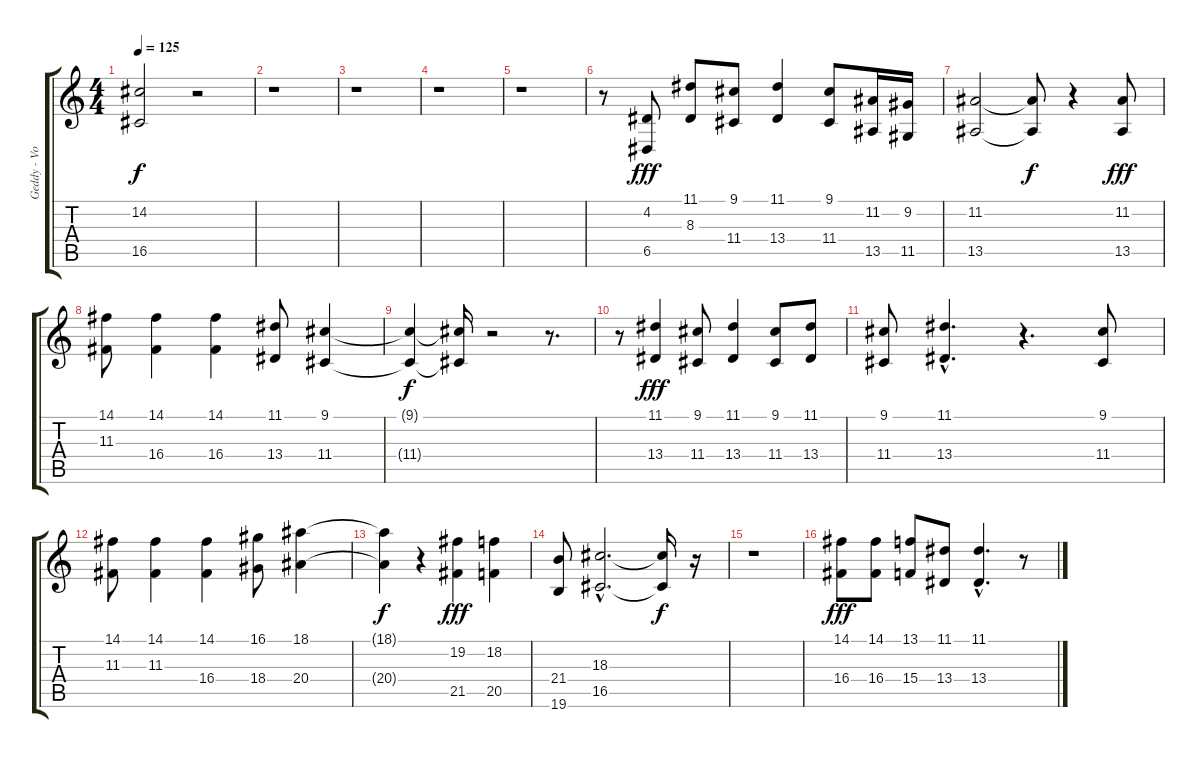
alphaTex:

\track ("Geddy - Voz" "Geddy - Vo") {instrument accordion}
\staff {score tabs}
\tuning (E4 B3 G3 D3 A2 E2) {hide}
\ts (4 4)
\tempo 125
\clef g2
\ks c
(14.2{t} 16.5{t}).2{dy f} r.2 |
r.1 |
r.1 |
r.1 |
r.1 |
r.8 (4.2 6.5).8{dy fff} (11.1 8.3).8 (9.1 11.4).8 (11.1 13.4).4 (9.1 11.4).8 (11.2 13.5).16 (9.2 11.5).16 |
(11.2 13.5).2 (11.2{t} 13.5{t}).8{dy f} r.4 (11.2 13.5).8{dy fff} |
(14.1 11.3).8 (14.1 16.4).4 (14.1 16.4).4 (11.1 13.4).8 (9.1 11.4).4 |
(9.1{t} 11.4{t}).4{dy f} (9.1{t} 11.4{t}).16 r.2 r.8{d} |
r.8 (11.1 13.4).4{dy fff} (9.1 11.4).8 (11.1 13.4).4 (9.1 11.4).8 (11.1 13.4).8 |
(9.1 11.4).8 (11.1{hac} 13.4{hac}).4{d} r.4{d} (9.1 11.4).8 |
(14.1 11.3).8 (14.1 11.3).4 (14.1 16.4).4 (16.1 18.4).8 (18.1 20.4).4 |
(18.1{t} 20.4{t}).4{dy f} r.4 (19.2 21.5).4{dy fff} (18.2 20.5).4 |
(21.4 19.6).8 (18.3{hac} 16.5{hac}).2{d} (18.3{t} 16.5{t}).16{dy f} r.16 |
r.1 |
(14.1 16.4).8{dy fff} (14.1 16.4).8 (13.1 15.4).8 (11.1 13.4).8 (11.1{hac} 13.4{hac}).4{d} r.8
